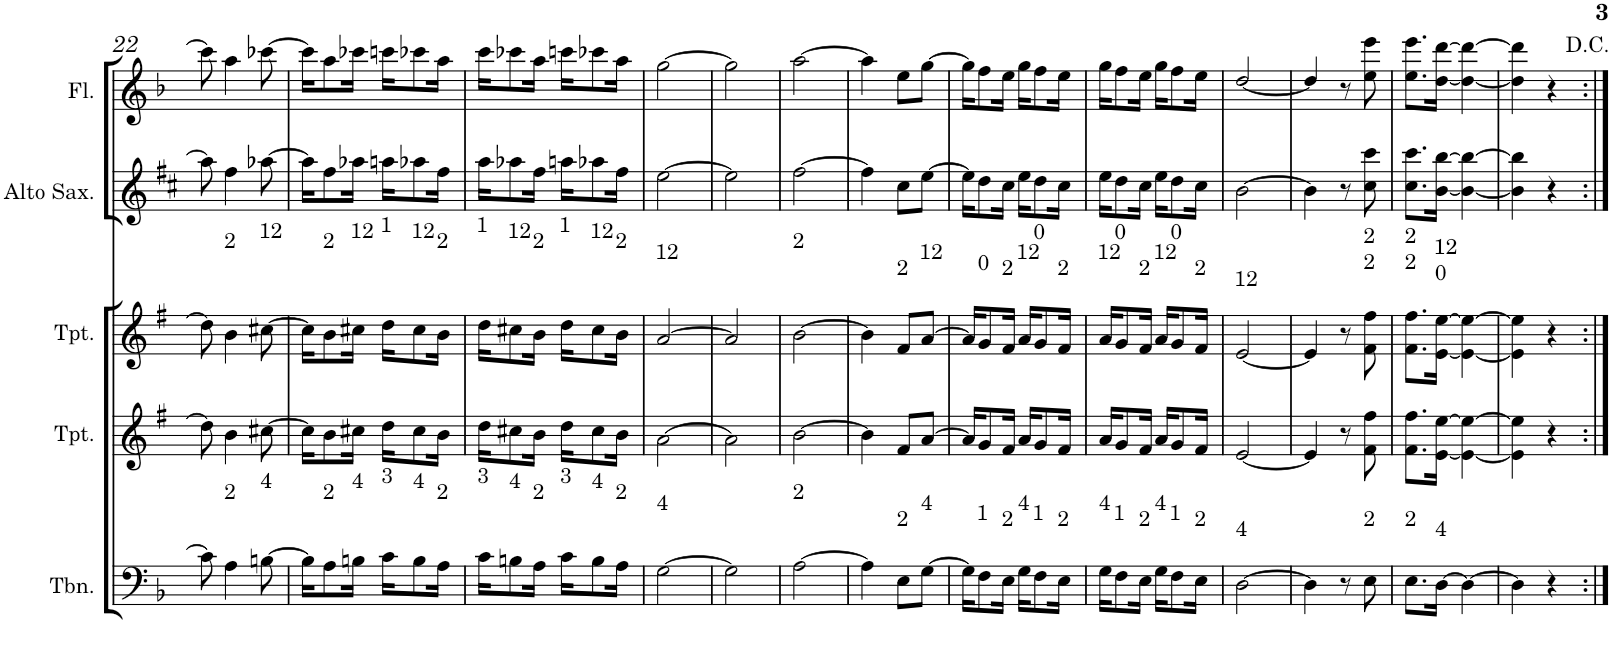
**kern	**kern	**kern	**kern	**kern
*part5	*part4	*part3	*part2	*part1
*staff5	*staff4	*staff3	*staff2	*staff1
*I"C clavF	*I"Bb	*I"Bb - Pirata	*I"Eb	*I"C clavG
!!LO:PB:g=z
*clefF4	*clefG2	*clefG2	*clefG2	*clefG2
*	*Trd1c2	*Trd1c2	*Trd5c9	*
*k[b-]	*k[f#]	*k[f#]	*k[f#c#]	*k[b-]
*F:	*G:	*G:	*D:	*F:
*M2/4	*M2/4	*M2/4	*M2/4	*M2/4
=22	=22	=22	=22	=22
8c\]	8dd\]	8dd\]	8aa\]	8ccc\]
!	!	!LO:TX:a:t=2	!	!
!LO:TX:a:t=2	!	!	!	!
4A\	4b\	4b\	4ff#\	4aa\
!	!	!LO:TX:a:t=12	!	!
!LO:TX:a:t=4	!	!	!	!
[>8Bn\	[>8cc#X\	[>8cc#X\	[>8aa-X\	[>8ccc-X\
=23	=23	=23	=23	=23
16B\KL]	16cc#\KL]	16cc#\KL]	16aa-\KL]	16ccc-\KL]
!	!	!LO:TX:a:t=2	!	!
!LO:TX:a:t=2	!	!	!	!
8A\	8b\	8b\	8ff#\	8aa\
!	!	!LO:TX:a:t=12	!	!
!LO:TX:a:t=4	!	!	!	!
16Bn\Jk	16cc#X\Jk	16cc#X\Jk	16aa-X\Jk	16ccc-X\Jk
!	!	!LO:TX:a:t=1	!	!
!LO:TX:a:t=3	!	!	!	!
16c\KL	16dd\KL	16dd\KL	16aan\KL	16cccn\KL
!	!	!LO:TX:a:t=12	!	!
!LO:TX:a:t=4	!	!	!	!
8B\	8cc#\	8cc#\	8aa-X\	8ccc-X\
!	!	!LO:TX:a:t=2	!	!
!LO:TX:a:t=2	!	!	!	!
16A\Jk	16b\Jk	16b\Jk	16ff#\Jk	16aa\Jk
=24	=24	=24	=24	=24
!	!	!LO:TX:a:t=1	!	!
!LO:TX:a:t=3	!	!	!	!
16c\KL	16dd\KL	16dd\KL	16aa\KL	16ccc\KL
!	!	!LO:TX:a:t=12	!	!
!LO:TX:a:t=4	!	!	!	!
8Bn\	8cc#X\	8cc#X\	8aa-X\	8ccc-X\
!	!	!LO:TX:a:t=2	!	!
!LO:TX:a:t=2	!	!	!	!
16A\Jk	16b\Jk	16b\Jk	16ff#\Jk	16aa\Jk
!	!	!LO:TX:a:t=1	!	!
!LO:TX:a:t=3	!	!	!	!
16c\KL	16dd\KL	16dd\KL	16aan\KL	16cccn\KL
!	!	!LO:TX:a:t=12	!	!
!LO:TX:a:t=4	!	!	!	!
8B\	8cc#\	8cc#\	8aa-X\	8ccc-X\
!	!	!LO:TX:a:t=2	!	!
!LO:TX:a:t=2	!	!	!	!
16A\Jk	16b\Jk	16b\Jk	16ff#\Jk	16aa\Jk
=25	=25	=25	=25	=25
!	!	!LO:TX:a:t=12	!	!
!LO:TX:a:t=4	!	!	!	!
[>2G\	[>2a\	[>2a/	[>2ee\	[>2gg\
=26	=26	=26	=26	=26
2G\]	2a\]	2a/]	2ee\]	2gg\]
=27	=27	=27	=27	=27
!	!	!LO:TX:a:t=2	!	!
!LO:TX:a:t=2	!	!	!	!
[>2A\	[>2b\	[>2b\	[>2ff#\	[>2aa\
=28	=28	=28	=28	=28
4A\]	4b\]	4b\]	4ff#\]	4aa\]
!	!	!LO:TX:a:t=2	!	!
!LO:TX:a:t=2	!	!	!	!
8E\L	8f#/L	8f#/L	8cc#\L	8ee\L
!	!	!LO:TX:a:t=12	!	!
!LO:TX:a:t=4	!	!	!	!
[>8G\J	[>8a/J	[>8a/J	[>8ee\J	[>8gg\J
=29	=29	=29	=29	=29
16G\KL]	16a/KL]	16a/KL]	16ee\KL]	16gg\KL]
!	!	!LO:TX:a:t=0	!	!
!LO:TX:a:t=1	!	!	!	!
8F\	8g/	8g/	8dd\	8ff\
!	!	!LO:TX:a:t=2	!	!
!LO:TX:a:t=2	!	!	!	!
16E\Jk	16f#/Jk	16f#/Jk	16cc#\Jk	16ee\Jk
!	!	!LO:TX:a:t=12	!	!
!LO:TX:a:t=4	!	!	!	!
16G\KL	16a/KL	16a/KL	16ee\KL	16gg\KL
!	!	!LO:TX:a:t=0	!	!
!LO:TX:a:t=1	!	!	!	!
8F\	8g/	8g/	8dd\	8ff\
!	!	!LO:TX:a:t=2	!	!
!LO:TX:a:t=2	!	!	!	!
16E\Jk	16f#/Jk	16f#/Jk	16cc#\Jk	16ee\Jk
=30	=30	=30	=30	=30
!	!	!LO:TX:a:t=12	!	!
!LO:TX:a:t=4	!	!	!	!
16G\KL	16a/KL	16a/KL	16ee\KL	16gg\KL
!	!	!LO:TX:a:t=0	!	!
!LO:TX:a:t=1	!	!	!	!
8F\	8g/	8g/	8dd\	8ff\
!	!	!LO:TX:a:t=2	!	!
!LO:TX:a:t=2	!	!	!	!
16E\Jk	16f#/Jk	16f#/Jk	16cc#\Jk	16ee\Jk
!	!	!LO:TX:a:t=12	!	!
!LO:TX:a:t=4	!	!	!	!
16G\KL	16a/KL	16a/KL	16ee\KL	16gg\KL
!	!	!LO:TX:a:t=0	!	!
!LO:TX:a:t=1	!	!	!	!
8F\	8g/	8g/	8dd\	8ff\
!	!	!LO:TX:a:t=2	!	!
!LO:TX:a:t=2	!	!	!	!
16E\Jk	16f#/Jk	16f#/Jk	16cc#\Jk	16ee\Jk
=31	=31	=31	=31	=31
!	!	!LO:TX:a:t=12	!	!
!LO:TX:a:t=4	!	!	!	!
[>2D\	[<2e/	[<2e/	[>2b\	[<2dd/
=32	=32	=32	=32	=32
4D\]	4e/]	4e/]	4b\]	4dd/]
8r	8r	8r	8r	8r
!	!	!LO:TX:a:t=2	!	!
!	!	!LO:TX:a:t=2	!	!
!LO:TX:a:t=2	!	!	!	!
8E\	8f#\ 8ff#\	8f#\ 8ff#\	8cc#\ 8ccc#\	8ee\ 8eee\
=33	=33	=33	=33	=33
!	!	!LO:TX:a:t=2	!	!
!	!	!LO:TX:a:t=2	!	!
!LO:TX:a:t=2	!	!	!	!
8.E\L	8.f#\ 8.ff#\L	8.f#\ 8.ff#\L	8.cc#\ 8.ccc#\L	8.ee\ 8.eee\L
!	!	!LO:TX:a:t=12	!	!
!	!	!LO:TX:a:t=0	!	!
!LO:TX:a:t=4	!	!	!	!
[>16D\Jk	[<16e\ [>16ee\Jk	[<16e\ [>16ee\Jk	[<16b\ [>16bb\Jk	[<16dd\ [>16ddd\Jk
4D\_	4e\_ 4ee\_	4e\_ 4ee\_	4b\_ 4bb\_	4dd\_ 4ddd\_
=34	=34	=34	=34	=34
4D\]	4e\] 4ee\]	4e\] 4ee\]	4b\] 4bb\]	4dd\] 4ddd\]
4r	4r	4r	4r	4r
=:|!	=:|!	=:|!	=:|!	=:|!
*-	*-	*-	*-	*-
